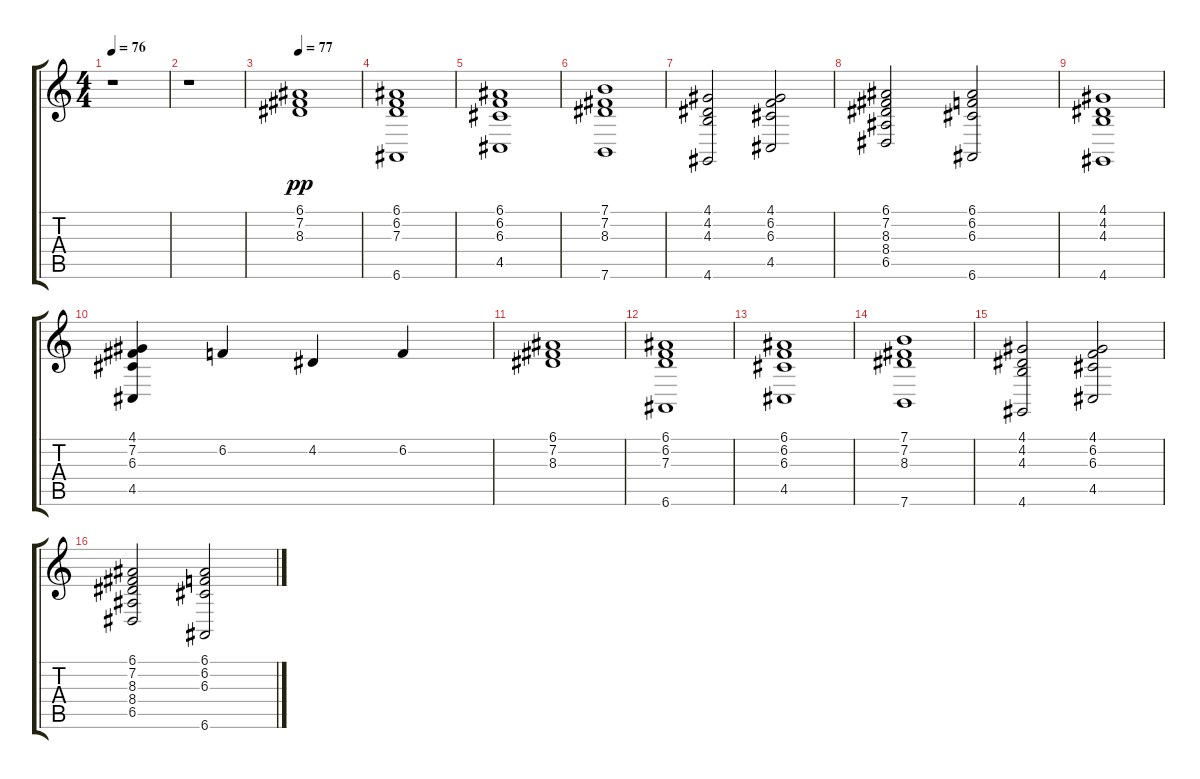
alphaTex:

\track "" {instrument pad8sweep}
\staff {score tabs}
\tuning (E4 B3 G3 D3 A2 E2) {hide}
\ts (4 4)
\tempo 76
\clef g2
\ks c
r.1{dy pp} |
r.1 |
\tempo 77
(6.1 7.2 8.3).1 |
(6.1 6.2 7.3 6.6).1 |
(6.1 6.2 6.3 4.5).1 |
(7.1 7.2 8.3 7.6).1 |
(4.1 4.2 4.3 4.6).2 (4.1 6.2 6.3 4.5).2 |
(6.1 7.2 8.3 8.4 6.5).2 (6.1 6.2 6.3 6.6).2 |
(4.1 4.2 4.3 4.6).1 |
(4.1 7.2 6.3 4.5).4 6.2.4 4.2.4 6.2.4 |
(6.1 7.2 8.3).1 |
(6.1 6.2 7.3 6.6).1 |
(6.1 6.2 6.3 4.5).1 |
(7.1 7.2 8.3 7.6).1 |
(4.1 4.2 4.3 4.6).2 (4.1 6.2 6.3 4.5).2 |
(6.1 7.2 8.3 8.4 6.5).2 (6.1 6.2 6.3 6.6).2
